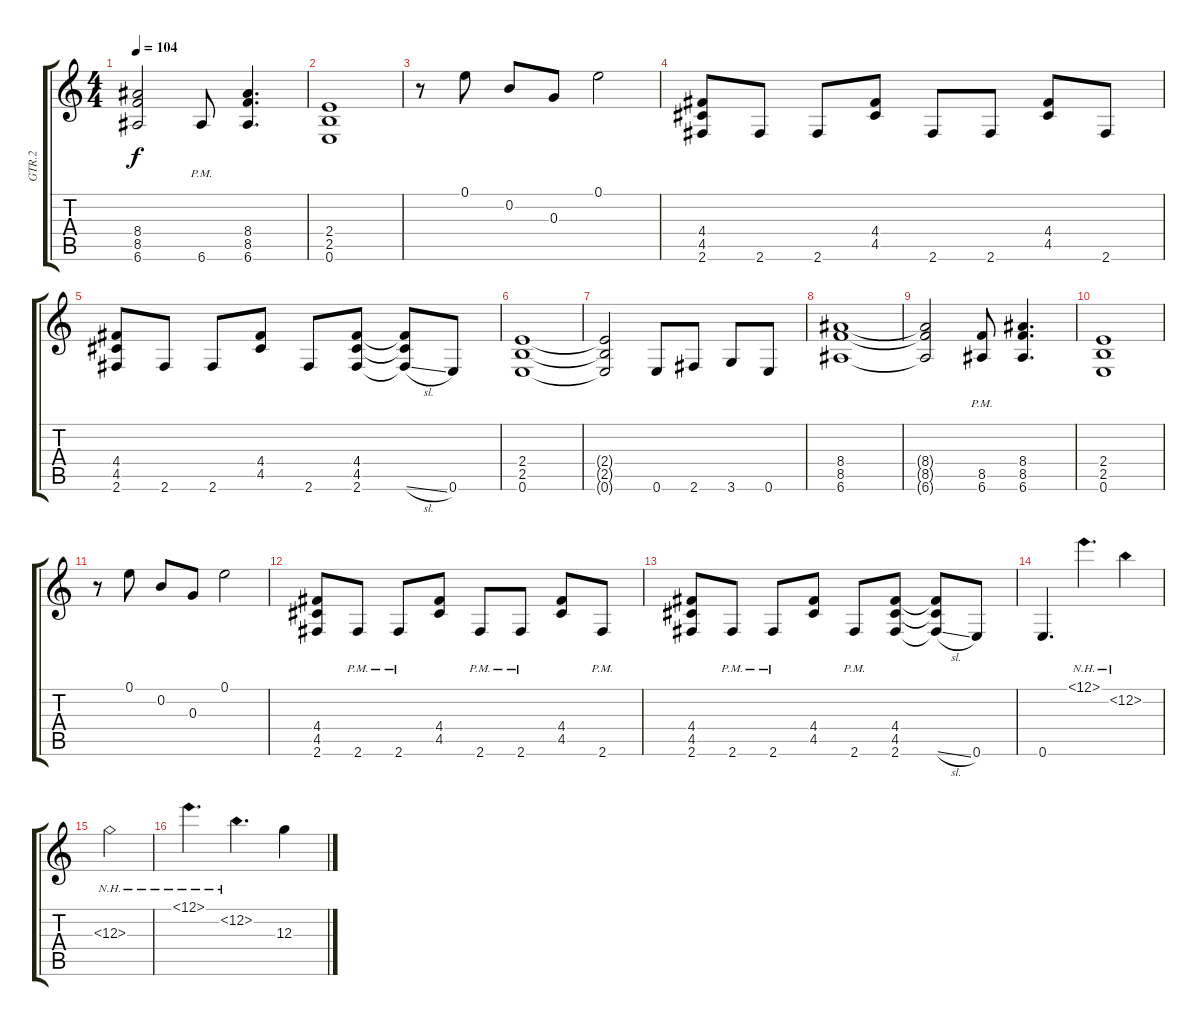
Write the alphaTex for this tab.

\track ("GTR.2" "GTR.2") {instrument distortionguitar}
\staff {score tabs}
\tuning (E4 B3 G3 D3 A2 E2) {hide}
\ts (4 4)
\tempo 104
\clef g2
\ks c
(8.4{t} 8.5{t} 6.6{t}).2{dy f} 6.6{pm}.8 (8.4 8.5 6.6).4{d} |
(2.4 2.5 0.6).1 |
r.8 0.1.8 0.2.8 0.3.8 0.1.2 |
(4.4 4.5 2.6).8 2.6.8 2.6.8 (4.4 4.5).8 2.6.8 2.6.8 (4.4 4.5).8 2.6.8 |
(4.4 4.5 2.6).8 2.6.8 2.6.8 (4.4 4.5).8 2.6.8 (4.4 4.5 2.6).8 (4.4{t} 4.5{t} 2.6{sl t}).8 0.6.8 |
(2.4 2.5 0.6).1 |
(2.4{t} 2.5{t} 0.6{t}).2 0.6.8 2.6.8 3.6.8 0.6.8 |
(8.4 8.5 6.6).1 |
(8.4{t} 8.5{t} 6.6{t}).2 (8.5{pm} 6.6{pm}).8 (8.4 8.5 6.6).4{d} |
(2.4 2.5 0.6).1 |
r.8 0.1.8 0.2.8 0.3.8 0.1.2 |
(4.4 4.5 2.6).8 2.6{pm}.8 2.6{pm}.8 (4.4 4.5).8 2.6{pm}.8 2.6{pm}.8 (4.4 4.5).8 2.6{pm}.8 |
(4.4 4.5 2.6).8 2.6{pm}.8 2.6{pm}.8 (4.4 4.5).8 2.6{pm}.8 (4.4 4.5 2.6).8 (4.4{t} 4.5{t} 2.6{sl t}).8 0.6.8 |
0.6.4{d} 12.1{nh}.4{d volume 6} 12.2{nh}.4 |
12.3{nh}.2 |
12.1{nh}.4{d} 12.2{nh}.4{d} 12.3.4
